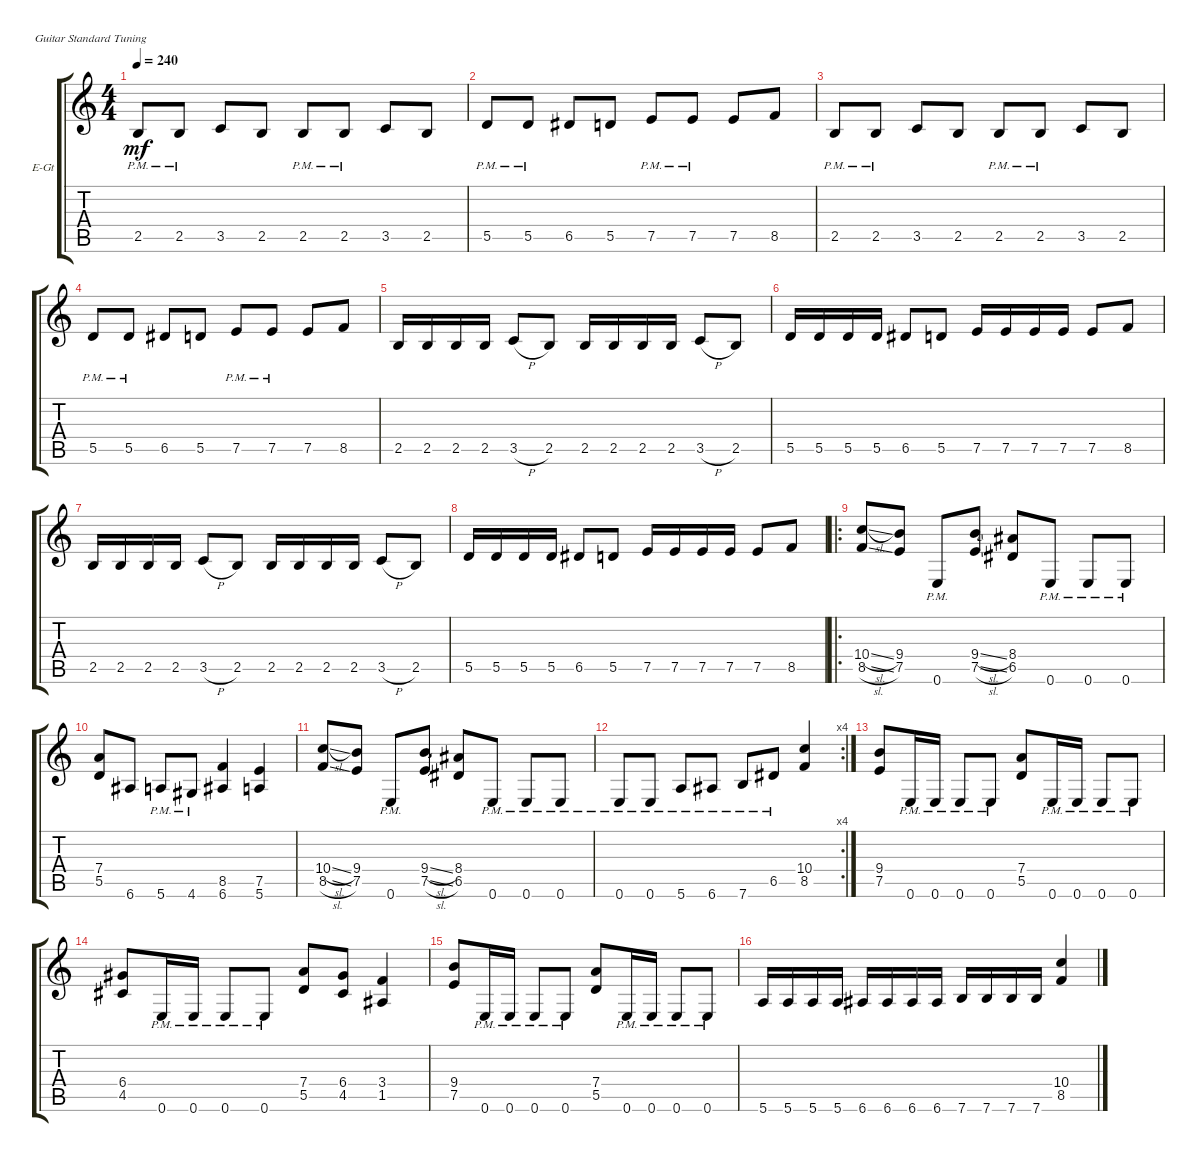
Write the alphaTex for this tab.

\defaultSystemsLayout 4
\bracketExtendMode groupsimilarinstruments
\firstSystemTrackNameOrientation horizontal
\otherSystemsTrackNameOrientation horizontal
\track ("Electric Guitar" "E-Gt") {instrument electricguitarclean}
\staff {score tabs}
\tuning (E4 B3 G3 D3 A2 E2)
\ts (4 4)
\tempo 240
\clef g2
\ks c
2.5{pm}.8{dy mf} 2.5{pm}.8 3.5.8 2.5.8 2.5{pm}.8 2.5{pm}.8 3.5.8 2.5.8 |
5.5{pm}.8 5.5{pm}.8 6.5.8 5.5.8 7.5{pm}.8 7.5{pm}.8 7.5.8 8.5.8 |
2.5{pm}.8 2.5{pm}.8 3.5.8 2.5.8 2.5{pm}.8 2.5{pm}.8 3.5.8 2.5.8 |
5.5{pm}.8 5.5{pm}.8 6.5.8 5.5.8 7.5{pm}.8 7.5{pm}.8 7.5.8 8.5.8 |
2.5.16 2.5.16 2.5.16 2.5.16 3.5{h}.8 2.5.8 2.5.16 2.5.16 2.5.16 2.5.16 3.5{h}.8 2.5.8 |
5.5.16 5.5.16 5.5.16 5.5.16 6.5.8 5.5.8 7.5.16 7.5.16 7.5.16 7.5.16 7.5.8 8.5.8 |
2.5.16 2.5.16 2.5.16 2.5.16 3.5{h}.8 2.5.8 2.5.16 2.5.16 2.5.16 2.5.16 3.5{h}.8 2.5.8 |
5.5.16 5.5.16 5.5.16 5.5.16 6.5.8 5.5.8 7.5.16 7.5.16 7.5.16 7.5.16 7.5.8 8.5.8 |
\ro
(8.5{sl} 10.4{sl}).8 (7.5 9.4).8 0.6{pm}.8 (7.5{sl} 9.4{sl}).8 (6.5 8.4).8 0.6{pm}.8 0.6{pm}.8 0.6{pm}.8 |
(5.5 7.4).8 6.6.8 5.6{pm}.8 4.6{pm}.8 (6.6 8.5).4 (5.6 7.5).4 |
(8.5{sl} 10.4{sl}).8 (7.5 9.4).8 0.6{pm}.8 (7.5{sl} 9.4{sl}).8 (6.5 8.4).8 0.6{pm}.8 0.6{pm}.8 0.6{pm}.8 |
\rc 4
0.6{pm}.8 0.6{pm}.8 5.6{pm}.8 6.6{pm}.8 7.6{pm}.8 6.5{pm}.8 (8.5 10.4).4 |
(7.5 9.4).8 0.6{pm}.16 0.6{pm}.16 0.6{pm}.8 0.6{pm}.8 (5.5 7.4).8 0.6{pm}.16 0.6{pm}.16 0.6{pm}.8 0.6{pm}.8 |
(4.5 6.4).8 0.6{pm}.16 0.6{pm}.16 0.6{pm}.8 0.6{pm}.8 (5.5 7.4).8 (4.5 6.4).8 (1.5 3.4).4 |
(7.5 9.4).8 0.6{pm}.16 0.6{pm}.16 0.6{pm}.8 0.6{pm}.8 (5.5 7.4).8 0.6{pm}.16 0.6{pm}.16 0.6{pm}.8 0.6{pm}.8 |
5.6.16 5.6.16 5.6.16 5.6.16 6.6.16 6.6.16 6.6.16 6.6.16 7.6.16 7.6.16 7.6.16 7.6.16 (8.5 10.4).4
